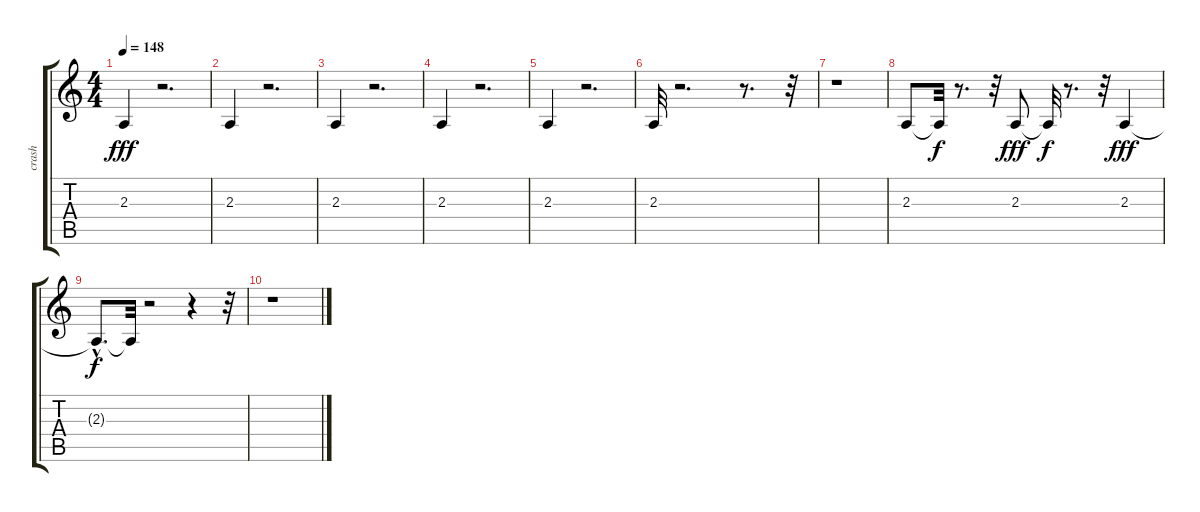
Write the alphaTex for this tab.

\track ("crash" "crash") {instrument acousticgrandpiano}
\staff {score tabs}
\tuning (E4 B3 G3 D3 A2 E2) {hide}
\ts (4 4)
\tempo 148
\clef g2
\ks c
2.3.4{dy fff} r.2{d} |
2.3.4 r.2{d} |
2.3.4 r.2{d} |
2.3.4 r.2{d} |
2.3.4 r.2{d} |
2.3.32 r.2{d} r.8{d} r.32 |
r.1 |
2.3.8 2.3{t}.32{dy f} r.8{d} r.32 2.3.8{dy fff} 2.3{t}.32{dy f} r.8{d} r.32 2.3.4{dy fff} |
2.3{hac t}.8{d dy f} 2.3{t}.32 r.2 r.4 r.32 |
r.1
